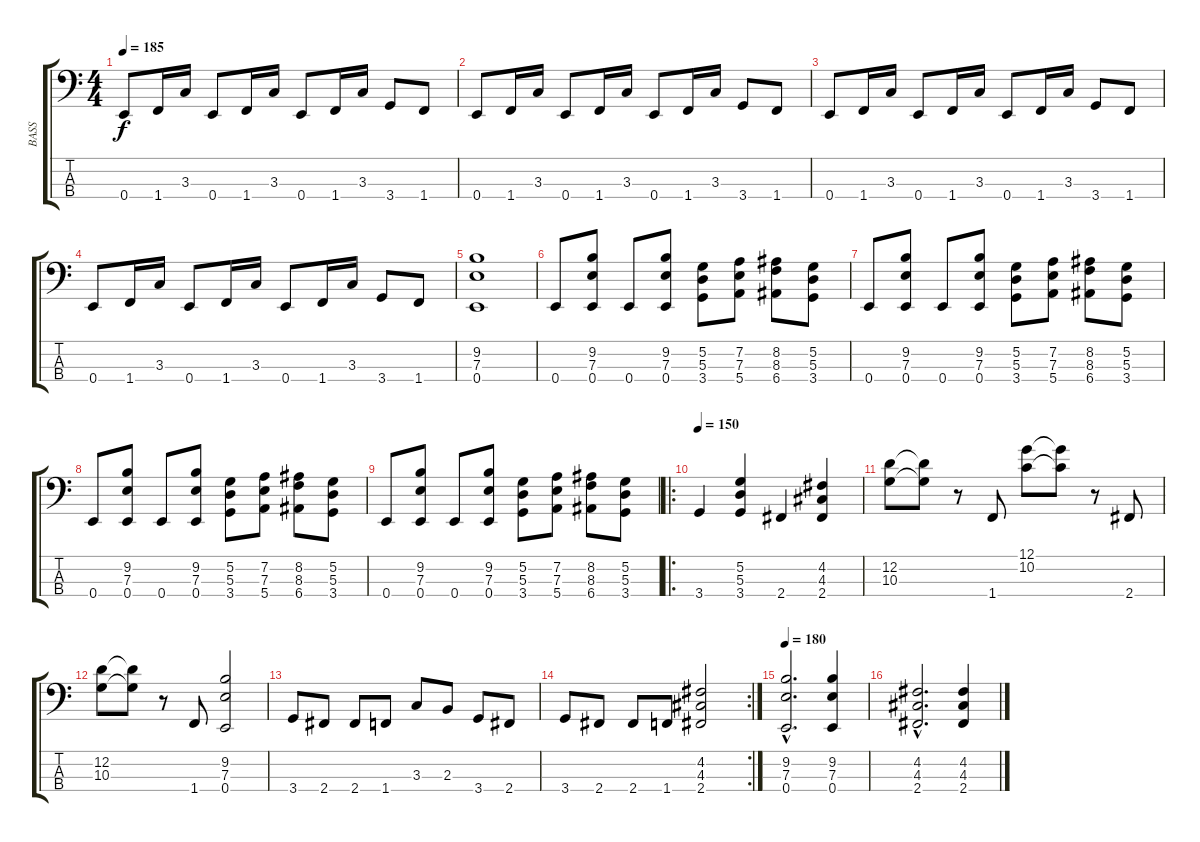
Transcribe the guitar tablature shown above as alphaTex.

\track ("BASS" "BASS") {instrument slapbass1}
\staff {score tabs}
\tuning (G2 D2 A1 E1) {hide}
\ts (4 4)
\tempo 185
\tempo 165
\tempo 185
\clef f4
\ks c
0.4.8{dy f instrument slapbass1} 1.4.16 3.3.16 0.4.8 1.4.16 3.3.16 0.4.8 1.4.16 3.3.16 3.4.8 1.4.8 |
0.4.8 1.4.16 3.3.16 0.4.8 1.4.16 3.3.16 0.4.8 1.4.16 3.3.16 3.4.8 1.4.8 |
0.4.8 1.4.16 3.3.16 0.4.8 1.4.16 3.3.16 0.4.8 1.4.16 3.3.16 3.4.8 1.4.8 |
0.4.8 1.4.16 3.3.16 0.4.8 1.4.16 3.3.16 0.4.8 1.4.16 3.3.16 3.4.8 1.4.8 |
(9.2 7.3 0.4).1 |
0.4.8 (9.2 7.3 0.4).8 0.4.8 (9.2 7.3 0.4).8 (5.2 5.3 3.4).8 (7.2 7.3 5.4).8 (8.2 8.3 6.4).8 (5.2 5.3 3.4).8 |
0.4.8 (9.2 7.3 0.4).8 0.4.8 (9.2 7.3 0.4).8 (5.2 5.3 3.4).8 (7.2 7.3 5.4).8 (8.2 8.3 6.4).8 (5.2 5.3 3.4).8 |
0.4.8 (9.2 7.3 0.4).8 0.4.8 (9.2 7.3 0.4).8 (5.2 5.3 3.4).8 (7.2 7.3 5.4).8 (8.2 8.3 6.4).8 (5.2 5.3 3.4).8 |
0.4.8 (9.2 7.3 0.4).8 0.4.8 (9.2 7.3 0.4).8 (5.2 5.3 3.4).8 (7.2 7.3 5.4).8 (8.2 8.3 6.4).8 (5.2 5.3 3.4).8 |
\ro
\tempo 180
\tempo 150
3.4.4 (5.2 5.3 3.4).4 2.4.4 (4.2 4.3 2.4).4 |
(12.2 10.3).8 (12.2{t} 10.3{t}).8 r.8 1.4.8 (12.1 10.2).8 (12.1{t} 10.2{t}).8 r.8 2.4.8 |
(12.2 10.3).8 (12.2{t} 10.3{t}).8 r.8 1.4.8 (9.2 7.3 0.4).2 |
3.4.8 2.4.8 2.4.8 1.4.8 3.3.8 2.3.8 3.4.8 2.4.8 |
\rc 2
3.4.8 2.4.8 2.4.8 1.4.8 (4.2 4.3 2.4).2 |
\tempo 180
(9.2{hac} 7.3{hac} 0.4{hac}).2{d} (9.2 7.3 0.4).4 |
(4.2{hac} 4.3{hac} 2.4{hac}).2{d} (4.2 4.3 2.4).4
